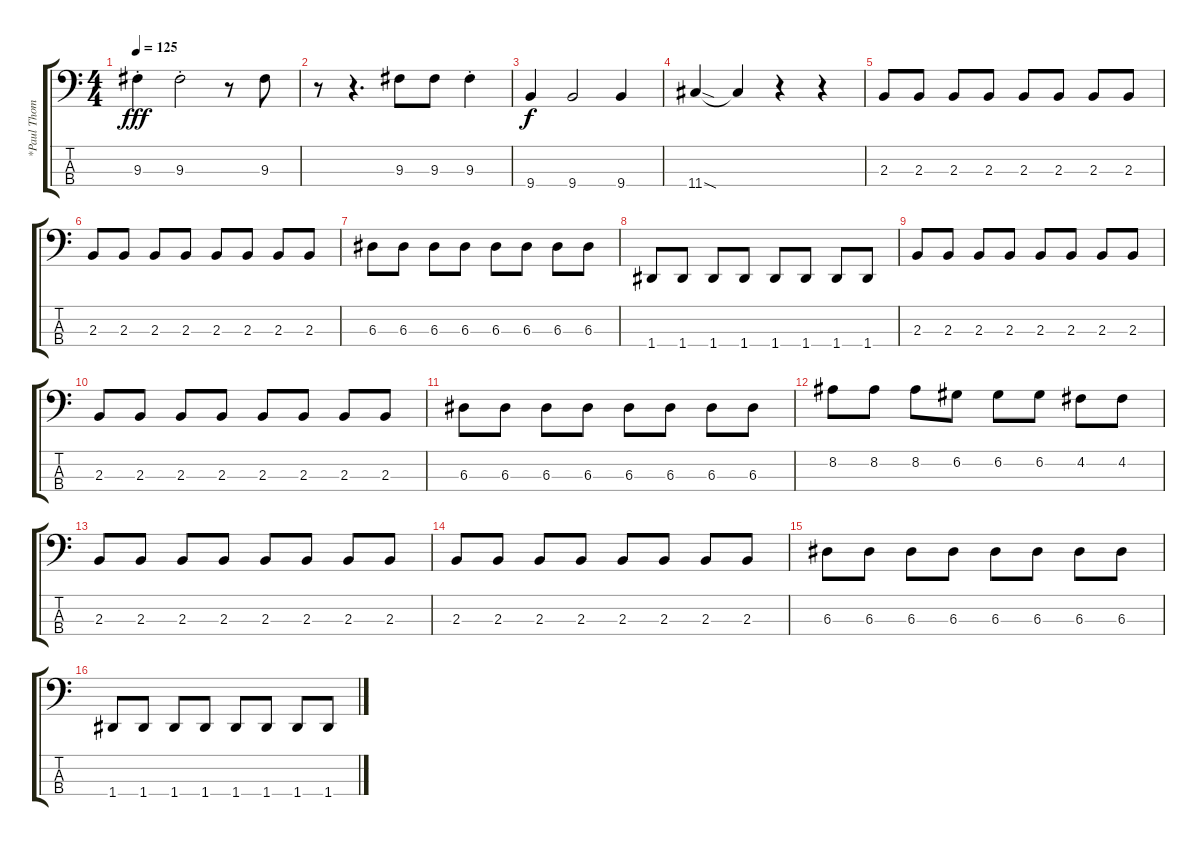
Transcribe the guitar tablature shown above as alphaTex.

\track ("*Paul Thomas (Bassist)" "*Paul Thom") {instrument electricbasspick}
\staff {score tabs}
\tuning (G2 D2 A1 D1) {hide}
\ts (4 4)
\tempo 125
\clef f4
\ks c
9.3{st}.4{dy fff} 9.3{st}.2 r.8 9.3.8 |
r.8 r.4{d} 9.3.8 9.3.8 9.3{st}.4 |
9.4.4{dy f} 9.4.2 9.4.4 |
11.4{sod}.4 11.4{t}.4 r.4 r.4 |
2.3.8 2.3.8 2.3.8 2.3.8 2.3.8 2.3.8 2.3.8 2.3.8 |
2.3.8 2.3.8 2.3.8 2.3.8 2.3.8 2.3.8 2.3.8 2.3.8 |
6.3.8 6.3.8 6.3.8 6.3.8 6.3.8 6.3.8 6.3.8 6.3.8 |
1.4.8 1.4.8 1.4.8 1.4.8 1.4.8 1.4.8 1.4.8 1.4.8 |
2.3.8 2.3.8 2.3.8 2.3.8 2.3.8 2.3.8 2.3.8 2.3.8 |
2.3.8 2.3.8 2.3.8 2.3.8 2.3.8 2.3.8 2.3.8 2.3.8 |
6.3.8 6.3.8 6.3.8 6.3.8 6.3.8 6.3.8 6.3.8 6.3.8 |
8.2.8 8.2.8 8.2.8 6.2.8 6.2.8 6.2.8 4.2.8 4.2.8 |
2.3.8 2.3.8 2.3.8 2.3.8 2.3.8 2.3.8 2.3.8 2.3.8 |
2.3.8 2.3.8 2.3.8 2.3.8 2.3.8 2.3.8 2.3.8 2.3.8 |
6.3.8 6.3.8 6.3.8 6.3.8 6.3.8 6.3.8 6.3.8 6.3.8 |
1.4.8 1.4.8 1.4.8 1.4.8 1.4.8 1.4.8 1.4.8 1.4.8
